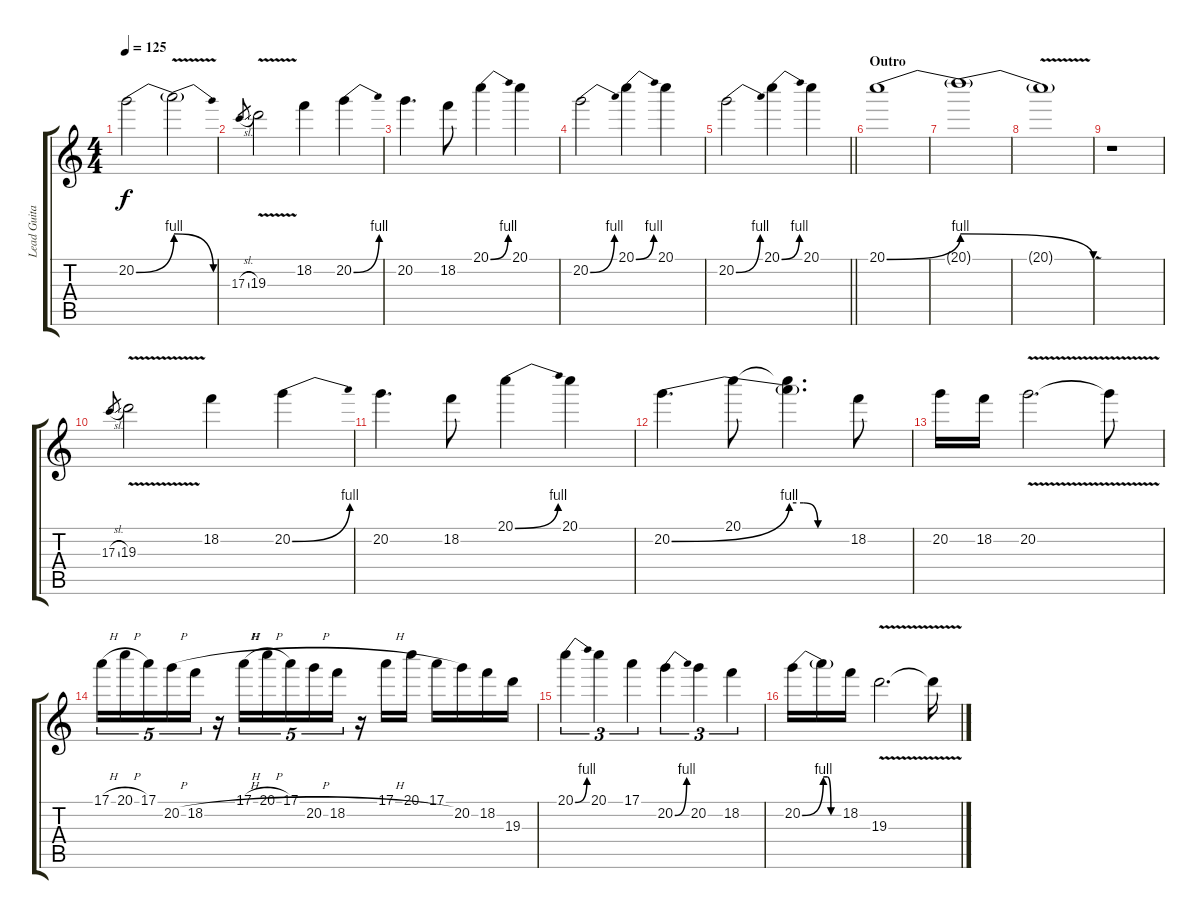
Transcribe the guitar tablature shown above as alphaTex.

\track ("Lead Guitar" "Lead Guita") {instrument distortionguitar}
\staff {score tabs}
\tuning (E4 B3 G3 D3 A2 D2) {hide}
\ts (4 4)
\tempo 125
\clef g2
\ks c
20.2{be (bend 0 0 60 4)}.2{dy f} 20.2{be (release 0 4 60 0) v t}.2 |
17.3{sl}.8{gr} 19.3{v}.2 18.2.4 20.2{be (bend 0 0 60 4)}.4 |
20.2.4{d} 18.2.8 20.1{be (bend 0 0 60 4)}.4 20.1.4 |
20.2{be (bend 0 0 60 4)}.2 20.1{be (bend 0 0 60 4)}.4 20.1.4 |
\barLineRight lightlight
20.2{be (bend 0 0 60 4)}.2 20.1{be (bend 0 0 60 4)}.4 20.1.4 |
\section ("" "Outro")
20.1{be (bend 0 0 60 4)}.1 |
20.1{be (release 0 4 60 0) t}.1 |
20.1{v t}.1 |
r.1 |
17.3{sl}.8{gr} 19.3{v}.2 18.2.4 20.2{be (bend 0 0 60 4)}.4 |
20.2.4{d} 18.2.8 20.1{be (bend 0 0 60 4)}.4 20.1.4 |
20.2{be (bend 0 0 60 4)}.4{d} 20.1.8 (20.1{t} 20.2{be (custom 0 4 15 4 30 0 60 0) t}).4{d} 18.2.8 |
20.2.16 18.2.16 20.2{v}.2{d} 20.2{t}.8 |
17.1{h}.16{tu (5 4)} 20.1{h}.16{tu (5 4)} 17.1.16{tu (5 4)} 20.2{h}.16{tu (5 4)} 18.2{h}.16{tu (5 4)} r.16 17.1{h}.16{tu (5 4)} 20.1{h}.16{tu (5 4)} 17.1.16{tu (5 4)} 20.2{h}.16{tu (5 4)} 18.2{h}.16{tu (5 4)} r.16 17.1.16 20.1.16 17.1.16 20.2.16 18.2.16 19.3.16 |
20.1{be (bend 0 0 60 4)}.4{tu (3 2)} 20.1.4{tu (3 2)} 17.1.4{tu (3 2)} 20.2{be (bend 0 0 60 4)}.4{tu (3 2)} 20.2.4{tu (3 2)} 18.2.4{tu (3 2)} |
20.2{be (bend 0 0 60 4)}.16 20.2{be (custom 0 4 15 4 30 0 60 0) t}.16 18.2.16 19.3{v}.2{d} 19.3{t}.16
